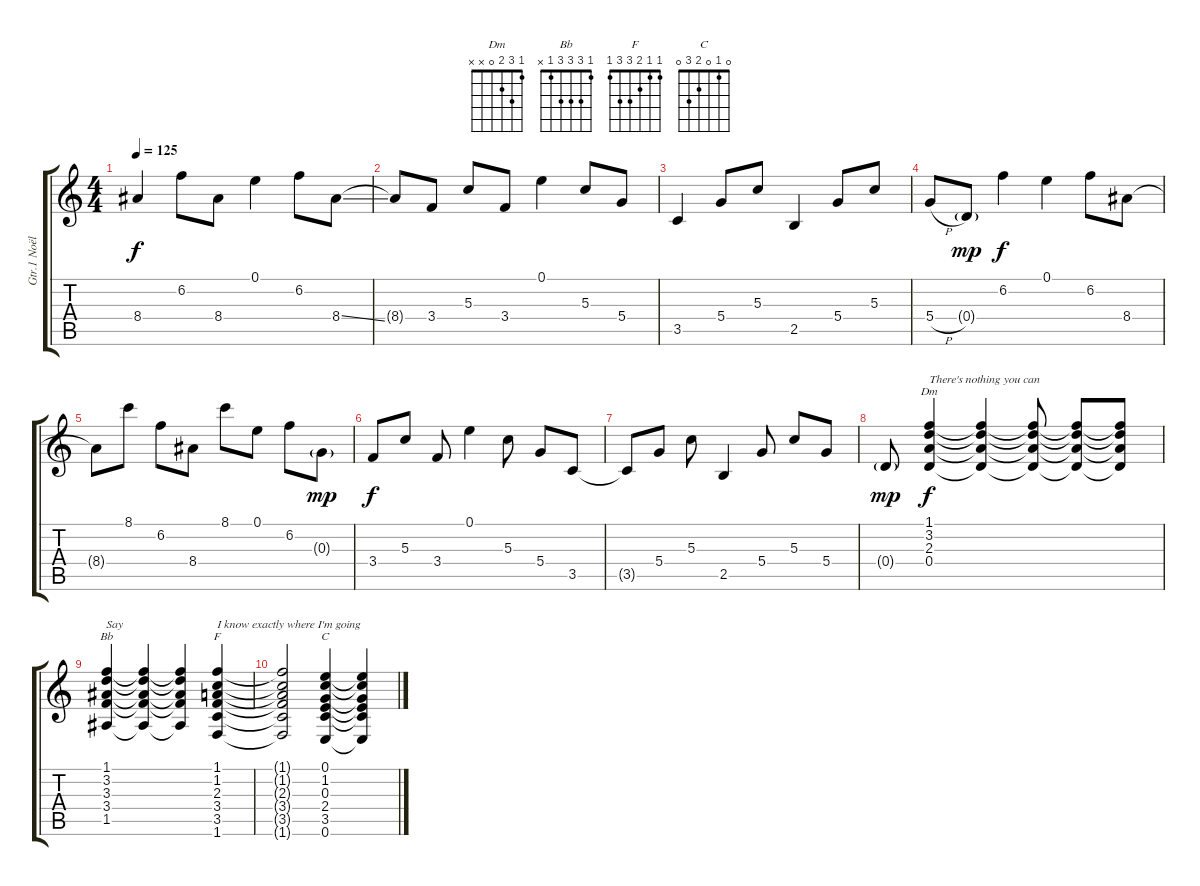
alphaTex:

\track ("Gtr.1 Noël" "Gtr.1 Noël") {instrument overdrivenguitar}
\staff {score tabs}
\tuning (E4 B3 G3 D3 A2 E2) {hide}
\chord ("Dm" 1 3 2 0 x x)
\chord ("Bb" 1 3 3 3 1 x)
\chord ("F" 1 1 2 3 3 1)
\chord ("C" 0 1 0 2 3 0)
\ts (4 4)
\tempo 125
\clef g2
\ks c
8.4.4{dy f} 6.2.8 8.4.8 0.1.4 6.2.8 8.4{ss}.8 |
8.4{t}.8 3.4.8 5.3.8 3.4.8 0.1.4 5.3.8 5.4.8 |
3.5.4 5.4.8 5.3.8 2.5.4 5.4.8 5.3.8 |
5.4{h}.8 0.4{g}.8{dy mp} 6.2.4{dy f} 0.1.4 6.2.8 8.4.8 |
8.4{t}.8 8.1.8 6.2.8 8.4.8 8.1.8 0.1.8 6.2.8 0.3{g}.8{dy mp} |
3.4.8{dy f} 5.3.8 3.4.8 0.1.4 5.3.8 5.4.8 3.5.8 |
3.5{t}.8 5.4.8 5.3.8 2.5.4 5.4.8 5.3.8 5.4.8 |
0.4{g}.8{dy mp} (1.1 3.2 2.3 0.4).4{ch "Dm" txt "There's nothing you can" dy f} (1.1{t} 3.2{t} 2.3{t} 0.4{t}).4 (1.1{t} 3.2{t} 2.3{t} 0.4{t}).8 (1.1{t} 3.2{t} 2.3{t} 0.4{t}).8 (1.1{t} 3.2{t} 2.3{t} 0.4{t}).8 |
(1.1 3.2 3.3 3.4 1.5).4{ch "Bb" txt "Say"} (1.1{t} 3.2{t} 3.3{t} 3.4{t} 1.5{t}).4 (1.1{t} 3.2{t} 3.3{t} 3.4{t} 1.5{t}).4 (1.1 1.2 2.3 3.4 3.5 1.6).4{ch "F" txt "I know exactly where I'm going"} |
(1.1{t} 1.2{t} 2.3{t} 3.4{t} 3.5{t} 1.6{t}).2 (0.1 1.2 0.3 2.4 3.5 0.6).4{ch "C"} (0.1{t} 1.2{t} 0.3{t} 2.4{t} 3.5{t} 0.6{t}).4
